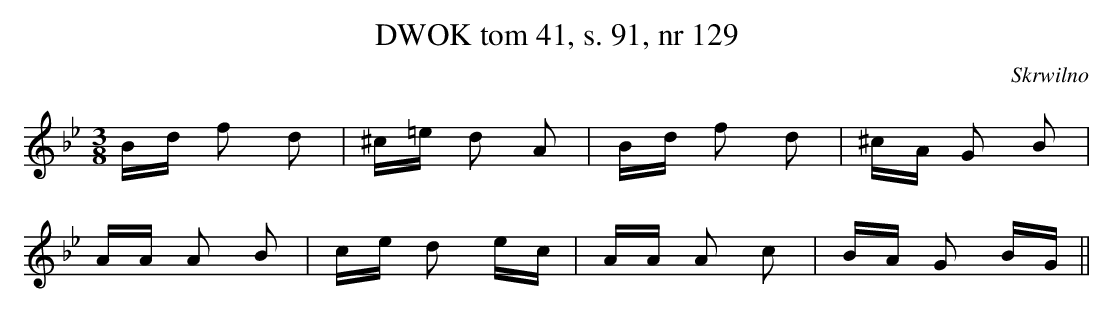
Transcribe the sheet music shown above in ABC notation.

X:1
T:DWOK tom 41, s. 91, nr 129
O:Skrwilno
L:1/16
M:3/8
K:Bb
Bd f2 d2|^c=e d2 A2|Bd f2 d2|^cA G2 B2|
AA A2 B2|ce d2 ec|AA A2 c2|BA G2 BG||
